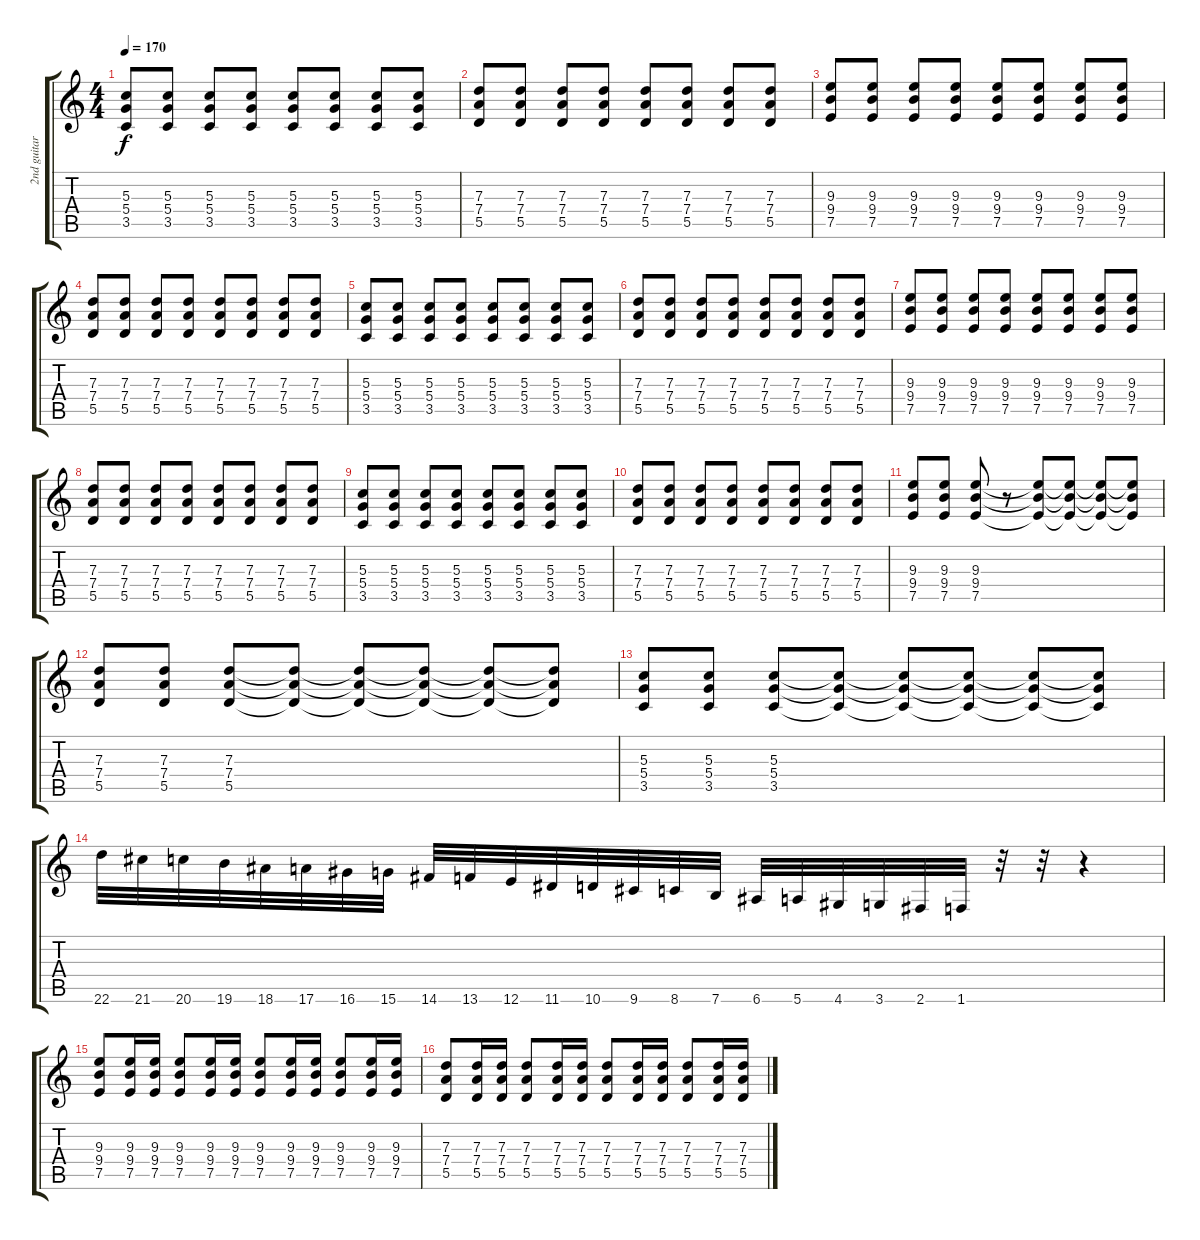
\track ("2nd guitar" "2nd guitar") {instrument distortionguitar}
\staff {score tabs}
\tuning (E4 B3 G3 D3 A2 E2) {hide}
\ts (4 4)
\tempo 170
\clef g2
\ks c
(5.3 5.4 3.5).8{dy f} (5.3 5.4 3.5).8 (5.3 5.4 3.5).8 (5.3 5.4 3.5).8 (5.3 5.4 3.5).8 (5.3 5.4 3.5).8 (5.3 5.4 3.5).8 (5.3 5.4 3.5).8 |
(7.3 7.4 5.5).8 (7.3 7.4 5.5).8 (7.3 7.4 5.5).8 (7.3 7.4 5.5).8 (7.3 7.4 5.5).8 (7.3 7.4 5.5).8 (7.3 7.4 5.5).8 (7.3 7.4 5.5).8 |
(9.3 9.4 7.5).8 (9.3 9.4 7.5).8 (9.3 9.4 7.5).8 (9.3 9.4 7.5).8 (9.3 9.4 7.5).8 (9.3 9.4 7.5).8 (9.3 9.4 7.5).8 (9.3 9.4 7.5).8 |
(7.3 7.4 5.5).8 (7.3 7.4 5.5).8 (7.3 7.4 5.5).8 (7.3 7.4 5.5).8 (7.3 7.4 5.5).8 (7.3 7.4 5.5).8 (7.3 7.4 5.5).8 (7.3 7.4 5.5).8 |
(5.3 5.4 3.5).8 (5.3 5.4 3.5).8 (5.3 5.4 3.5).8 (5.3 5.4 3.5).8 (5.3 5.4 3.5).8 (5.3 5.4 3.5).8 (5.3 5.4 3.5).8 (5.3 5.4 3.5).8 |
(7.3 7.4 5.5).8 (7.3 7.4 5.5).8 (7.3 7.4 5.5).8 (7.3 7.4 5.5).8 (7.3 7.4 5.5).8 (7.3 7.4 5.5).8 (7.3 7.4 5.5).8 (7.3 7.4 5.5).8 |
(9.3 9.4 7.5).8 (9.3 9.4 7.5).8 (9.3 9.4 7.5).8 (9.3 9.4 7.5).8 (9.3 9.4 7.5).8 (9.3 9.4 7.5).8 (9.3 9.4 7.5).8 (9.3 9.4 7.5).8 |
(7.3 7.4 5.5).8 (7.3 7.4 5.5).8 (7.3 7.4 5.5).8 (7.3 7.4 5.5).8 (7.3 7.4 5.5).8 (7.3 7.4 5.5).8 (7.3 7.4 5.5).8 (7.3 7.4 5.5).8 |
(5.3 5.4 3.5).8 (5.3 5.4 3.5).8 (5.3 5.4 3.5).8 (5.3 5.4 3.5).8 (5.3 5.4 3.5).8 (5.3 5.4 3.5).8 (5.3 5.4 3.5).8 (5.3 5.4 3.5).8 |
(7.3 7.4 5.5).8 (7.3 7.4 5.5).8 (7.3 7.4 5.5).8 (7.3 7.4 5.5).8 (7.3 7.4 5.5).8 (7.3 7.4 5.5).8 (7.3 7.4 5.5).8 (7.3 7.4 5.5).8 |
(9.3 9.4 7.5).8{volume 0} (9.3 9.4 7.5).8{volume 5} (9.3 9.4 7.5).8{volume 13} r.8 (9.3{t} 9.4{t} 7.5{t}).8 (9.3{t} 9.4{t} 7.5{t}).8 (9.3{t} 9.4{t} 7.5{t}).8 (9.3{t} 9.4{t} 7.5{t}).8 |
(7.3 7.4 5.5).8{volume 5} (7.3 7.4 5.5).8{volume 8} (7.3 7.4 5.5).8{volume 13} (7.3{t} 7.4{t} 5.5{t}).8 (7.3{t} 7.4{t} 5.5{t}).8 (7.3{t} 7.4{t} 5.5{t}).8 (7.3{t} 7.4{t} 5.5{t}).8 (7.3{t} 7.4{t} 5.5{t}).8 |
(5.3 5.4 3.5).8{volume 5} (5.3 5.4 3.5).8{volume 9} (5.3 5.4 3.5).8{volume 13} (5.3{t} 5.4{t} 3.5{t}).8 (5.3{t} 5.4{t} 3.5{t}).8 (5.3{t} 5.4{t} 3.5{t}).8 (5.3{t} 5.4{t} 3.5{t}).8 (5.3{t} 5.4{t} 3.5{t}).8 |
22.6.32{volume 16} 21.6.32{volume 16} 20.6.32{volume 16} 19.6.32{volume 16} 18.6.32{volume 16} 17.6.32{volume 16} 16.6.32{volume 16} 15.6.32{volume 16} 14.6.32{volume 16} 13.6.32{volume 16} 12.6.32{volume 16} 11.6.32{volume 16} 10.6.32{volume 16} 9.6.32{volume 16} 8.6.32{volume 16} 7.6.32{volume 16} 6.6.32{volume 16} 5.6.32{volume 16} 4.6.32{volume 16} 3.6.32{volume 16} 2.6.32{volume 16} 1.6.32 r.32 r.32 r.4 |
(9.3 9.4 7.5).8 (9.3 9.4 7.5).16 (9.3 9.4 7.5).16 (9.3 9.4 7.5).8 (9.3 9.4 7.5).16 (9.3 9.4 7.5).16 (9.3 9.4 7.5).8 (9.3 9.4 7.5).16 (9.3 9.4 7.5).16 (9.3 9.4 7.5).8 (9.3 9.4 7.5).16 (9.3 9.4 7.5).16 |
(7.3 7.4 5.5).8 (7.3 7.4 5.5).16 (7.3 7.4 5.5).16 (7.3 7.4 5.5).8 (7.3 7.4 5.5).16 (7.3 7.4 5.5).16 (7.3 7.4 5.5).8 (7.3 7.4 5.5).16 (7.3 7.4 5.5).16 (7.3 7.4 5.5).8 (7.3 7.4 5.5).16 (7.3 7.4 5.5).16
